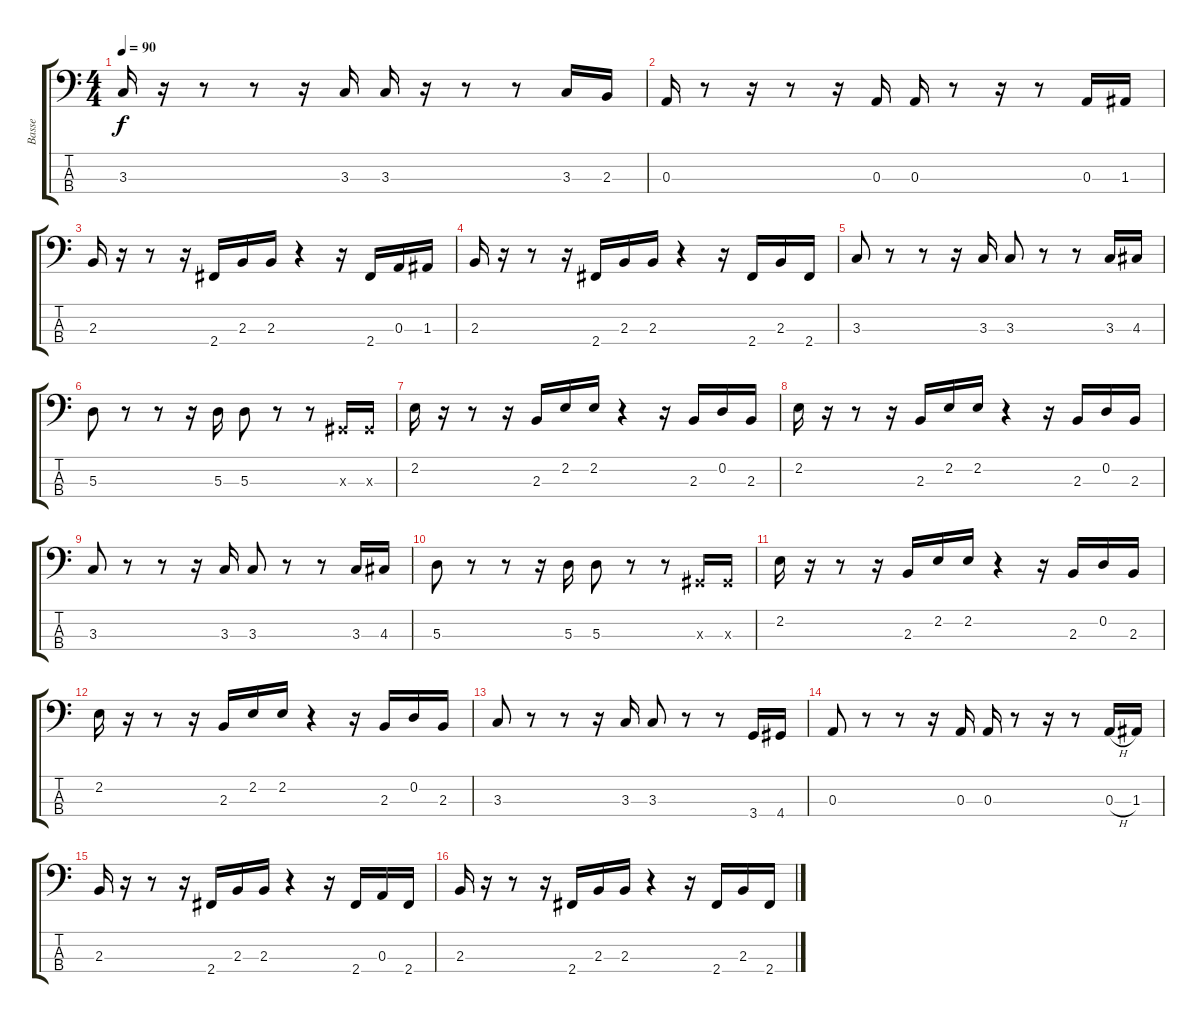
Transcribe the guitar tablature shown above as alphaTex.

\track ("Basse" "Basse") {instrument electricbasspick}
\staff {score tabs}
\tuning (G2 D2 A1 E1) {hide}
\ts (4 4)
\tempo 90
\clef f4
\ks c
3.3.16{dy f} r.16 r.8 r.8 r.16 3.3.16 3.3.16 r.16 r.8 r.8 3.3.16 2.3.16 |
0.3.16 r.8 r.16 r.8 r.16 0.3.16 0.3.16 r.8 r.16 r.8 0.3.16 1.3.16 |
2.3.16 r.16 r.8 r.16 2.4.16 2.3.16 2.3.16 r.4 r.16 2.4.16 0.3.16 1.3.16 |
2.3.16 r.16 r.8 r.16 2.4.16 2.3.16 2.3.16 r.4 r.16 2.4.16 2.3.16 2.4.16 |
3.3.8 r.8 r.8 r.16 3.3.16 3.3.8 r.8 r.8 3.3.16 4.3.16 |
5.3.8 r.8 r.8 r.16 5.3.16 5.3.8 r.8 r.8 -1.3{x}.16 -1.3{x}.16 |
2.2.16 r.16 r.8 r.16 2.3.16 2.2.16 2.2.16 r.4 r.16 2.3.16 0.2.16 2.3.16 |
2.2.16 r.16 r.8 r.16 2.3.16 2.2.16 2.2.16 r.4 r.16 2.3.16 0.2.16 2.3.16 |
3.3.8 r.8 r.8 r.16 3.3.16 3.3.8 r.8 r.8 3.3.16 4.3.16 |
5.3.8 r.8 r.8 r.16 5.3.16 5.3.8 r.8 r.8 -1.3{x}.16 -1.3{x}.16 |
2.2.16 r.16 r.8 r.16 2.3.16 2.2.16 2.2.16 r.4 r.16 2.3.16 0.2.16 2.3.16 |
2.2.16 r.16 r.8 r.16 2.3.16 2.2.16 2.2.16 r.4 r.16 2.3.16 0.2.16 2.3.16 |
3.3.8 r.8 r.8 r.16 3.3.16 3.3.8 r.8 r.8 3.4.16 4.4.16 |
0.3.8 r.8 r.8 r.16 0.3.16 0.3.16 r.8 r.16 r.8 0.3{h}.16 1.3.16 |
2.3.16 r.16 r.8 r.16 2.4.16 2.3.16 2.3.16 r.4 r.16 2.4.16 0.3.16 2.4.16 |
2.3.16 r.16 r.8 r.16 2.4.16 2.3.16 2.3.16 r.4 r.16 2.4.16 2.3.16 2.4.16
